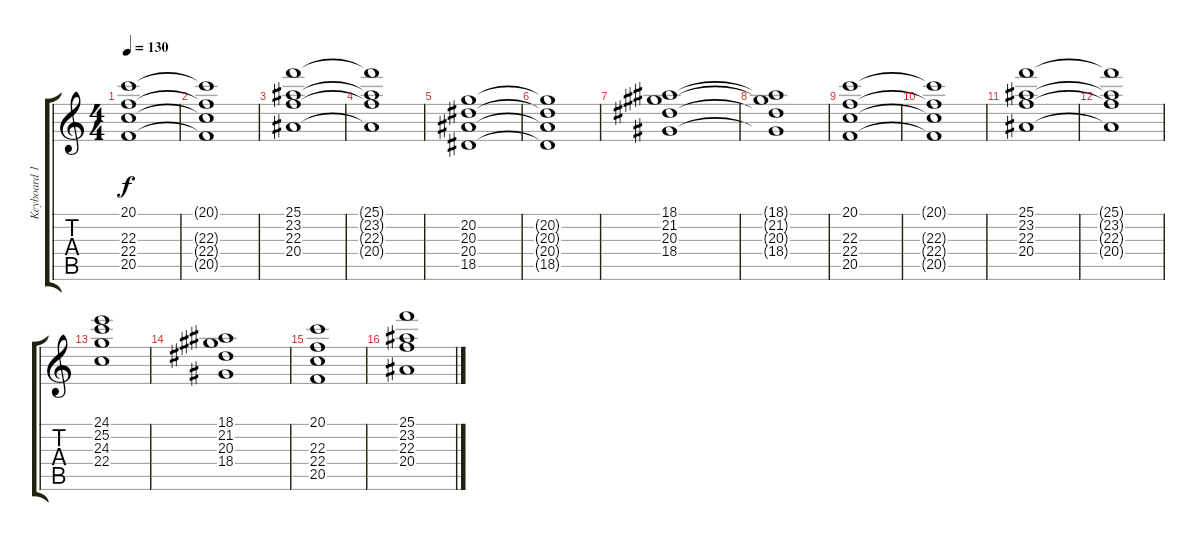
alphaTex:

\track ("Keyboard 1" "Keyboard 1") {instrument stringensemble1}
\staff {score tabs}
\tuning (E4 B3 G3 D3 A2 E2) {hide}
\ts (4 4)
\tempo 130
\clef g2
\ks c
(20.1 22.3 22.4 20.5).1{dy f} |
(20.1{t} 22.3{t} 22.4{t} 20.5{t}).1 |
(25.1 23.2 22.3 20.4).1 |
(25.1{t} 23.2{t} 22.3{t} 20.4{t}).1 |
(20.2 20.3 20.4 18.5).1 |
(20.2{t} 20.3{t} 20.4{t} 18.5{t}).1 |
(18.1 21.2 20.3 18.4).1 |
(18.1{t} 21.2{t} 20.3{t} 18.4{t}).1 |
(20.1 22.3 22.4 20.5).1 |
(20.1{t} 22.3{t} 22.4{t} 20.5{t}).1 |
(25.1 23.2 22.3 20.4).1 |
(25.1{t} 23.2{t} 22.3{t} 20.4{t}).1 |
(24.1 25.2 24.3 22.4).1 |
(18.1 21.2 20.3 18.4).1 |
(20.1 22.3 22.4 20.5).1 |
(25.1 23.2 22.3 20.4).1
